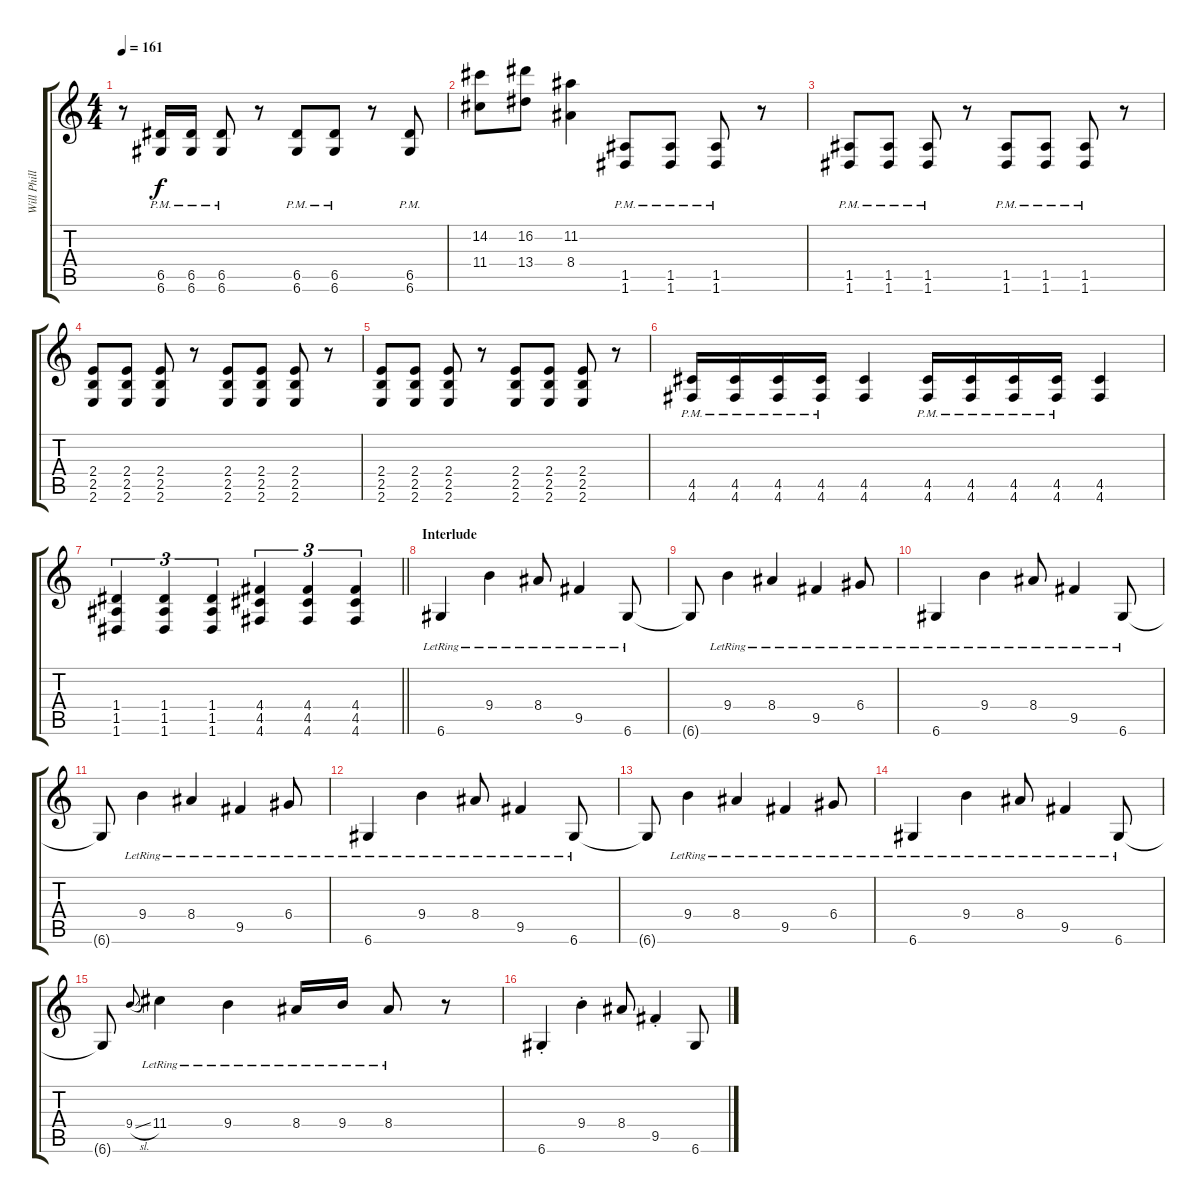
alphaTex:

\track ("Will Phillipson (Guitar)" "Will Phill") {instrument distortionguitar}
\staff {score tabs}
\tuning (E4 B3 G3 D3 A2 D2) {hide}
\ts (4 4)
\tempo 161
\clef g2
\ks c
r.8{dy f} (6.5 6.6{pm}).16 (6.5 6.6{pm}).16 (6.5 6.6{pm}).8 r.8 (6.5{pm} 6.6{pm}).8 (6.5{pm} 6.6{pm}).8 r.8 (6.5{pm} 6.6{pm}).8 |
(14.2 11.4).8 (16.2 13.4).8 (11.2 8.4).4 (1.5{pm} 1.6{pm}).8 (1.5{pm} 1.6{pm}).8 (1.5{pm} 1.6{pm}).8 r.8 |
(1.5{pm} 1.6{pm}).8 (1.5{pm} 1.6{pm}).8 (1.5{pm} 1.6{pm}).8 r.8 (1.5{pm} 1.6{pm}).8 (1.5{pm} 1.6{pm}).8 (1.5{pm} 1.6{pm}).8 r.8 |
(2.4 2.5 2.6).8 (2.4 2.5 2.6).8 (2.4 2.5 2.6).8 r.8 (2.4 2.5 2.6).8 (2.4 2.5 2.6).8 (2.4 2.5 2.6).8 r.8 |
(2.4 2.5 2.6).8 (2.4 2.5 2.6).8 (2.4 2.5 2.6).8 r.8 (2.4 2.5 2.6).8 (2.4 2.5 2.6).8 (2.4 2.5 2.6).8 r.8 |
(4.5{pm} 4.6{pm}).16 (4.5{pm} 4.6{pm}).16 (4.5{pm} 4.6{pm}).16 (4.5{pm} 4.6{pm}).16 (4.5 4.6).4 (4.5{pm} 4.6{pm}).16 (4.5{pm} 4.6{pm}).16 (4.5{pm} 4.6{pm}).16 (4.5{pm} 4.6{pm}).16 (4.5 4.6).4 |
\barLineRight lightlight
(1.4 1.5 1.6).4{tu (3 2)} (1.4 1.5 1.6).4{tu (3 2)} (1.4 1.5 1.6).4{tu (3 2)} (4.4 4.5 4.6).4{tu (3 2)} (4.4 4.5 4.6).4{tu (3 2)} (4.4 4.5 4.6).4{tu (3 2)} |
\section ("" "Interlude")
6.6{lr}.4{instrument electricguitarclean} 9.4{lr}.4 8.4{lr}.8 9.5{lr}.4 6.6{lr}.8 |
6.6{t}.8 9.4{lr}.4 8.4{lr}.4 9.5{lr}.4 6.4{lr}.8 |
6.6{lr}.4 9.4{lr}.4 8.4{lr}.8 9.5{lr}.4 6.6{lr}.8 |
6.6{t}.8 9.4{lr}.4 8.4{lr}.4 9.5{lr}.4 6.4{lr}.8 |
6.6{lr}.4 9.4{lr}.4 8.4{lr}.8 9.5{lr}.4 6.6{lr}.8 |
6.6{t}.8 9.4{lr}.4 8.4{lr}.4 9.5{lr}.4 6.4{lr}.8 |
6.6{lr}.4 9.4{lr}.4 8.4{lr}.8 9.5{lr}.4 6.6{lr}.8 |
6.6{t}.8 9.4{sl}.8{gr onbeat} 11.4{lr}.4 9.4{lr}.4 8.4{lr}.16 9.4{lr}.16 8.4{lr}.8 r.8 |
6.6{st}.4 9.4{st}.4 8.4.8 9.5{st}.4 6.6.8
